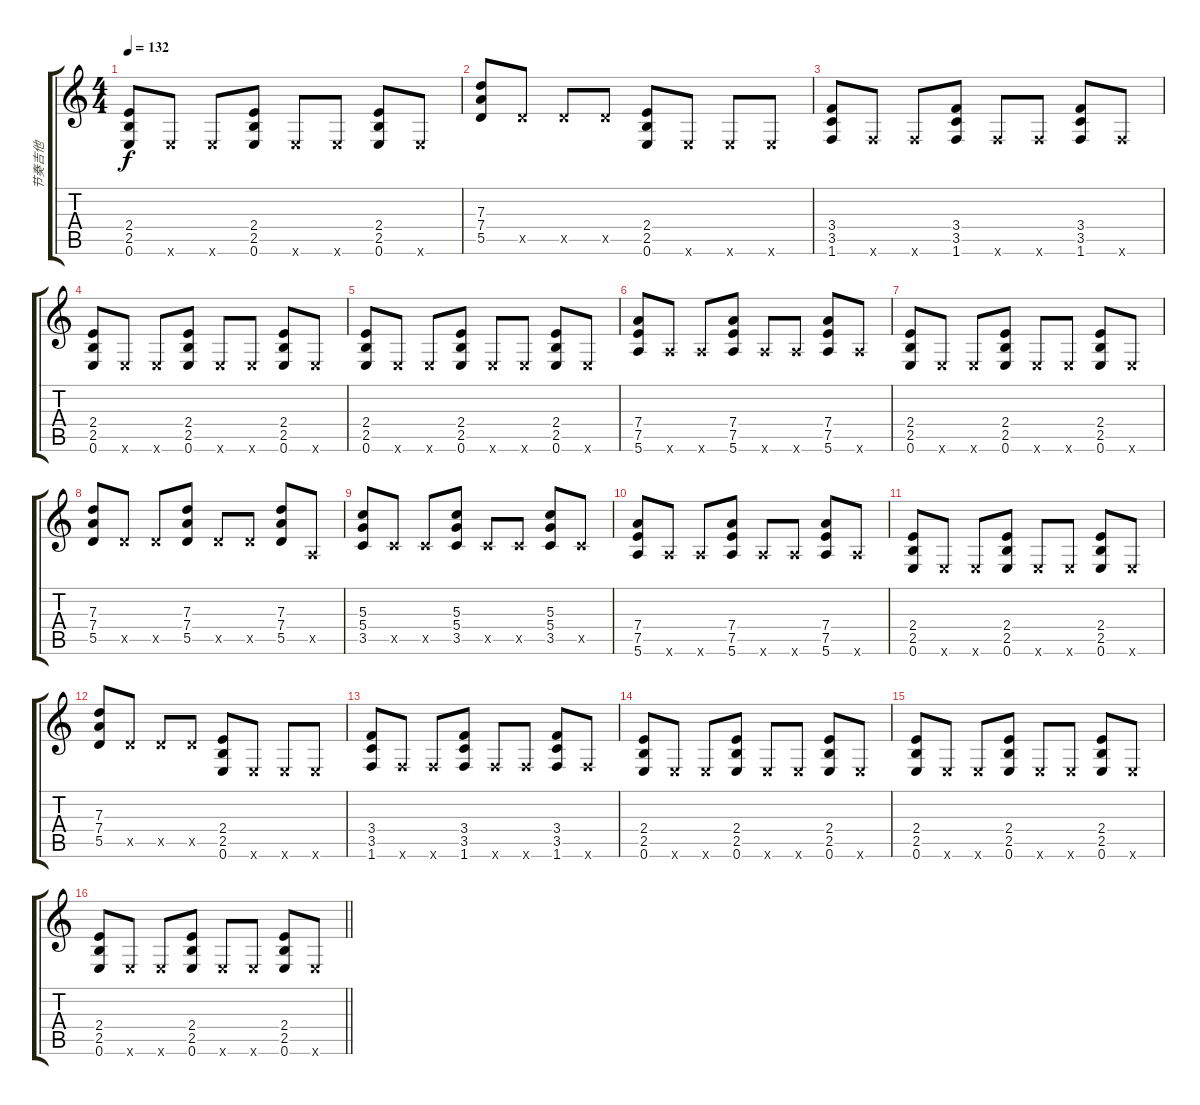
\track ("节奏吉他" "节奏吉他") {instrument distortionguitar}
\staff {score tabs}
\tuning (E4 B3 G3 D3 A2 E2) {hide}
\ts (4 4)
\tempo 132
\clef g2
\ks c
(2.4 2.5 0.6).8{dy f} 0.6{x}.8 0.6{x}.8 (2.4 2.5 0.6).8 0.6{x}.8 0.6{x}.8 (2.4 2.5 0.6).8 0.6{x}.8 |
(7.3 7.4 5.5).8 5.5{x}.8 5.5{x}.8 5.5{x}.8 (2.4 2.5 0.6).8 0.6{x}.8 0.6{x}.8 0.6{x}.8 |
(3.4 3.5 1.6).8 1.6{x}.8 1.6{x}.8 (3.4 3.5 1.6).8 1.6{x}.8 1.6{x}.8 (3.4 3.5 1.6).8 1.6{x}.8 |
(2.4 2.5 0.6).8 0.6{x}.8 0.6{x}.8 (2.4 2.5 0.6).8 0.6{x}.8 0.6{x}.8 (2.4 2.5 0.6).8 0.6{x}.8 |
(2.4 2.5 0.6).8 0.6{x}.8 0.6{x}.8 (2.4 2.5 0.6).8 0.6{x}.8 0.6{x}.8 (2.4 2.5 0.6).8 0.6{x}.8 |
(7.4 7.5 5.6).8 5.6{x}.8 5.6{x}.8 (7.4 7.5 5.6).8 5.6{x}.8 5.6{x}.8 (7.4 7.5 5.6).8 5.6{x}.8 |
(2.4 2.5 0.6).8 0.6{x}.8 0.6{x}.8 (2.4 2.5 0.6).8 0.6{x}.8 0.6{x}.8 (2.4 2.5 0.6).8 0.6{x}.8 |
(7.3 7.4 5.5).8 5.5{x}.8 5.5{x}.8 (7.3 7.4 5.5).8 5.5{x}.8 5.5{x}.8 (7.3 7.4 5.5).8 0.5{x}.8 |
(5.3 5.4 3.5).8 3.5{x}.8 3.5{x}.8 (5.3 5.4 3.5).8 3.5{x}.8 3.5{x}.8 (5.3 5.4 3.5).8 3.5{x}.8 |
(7.4 7.5 5.6).8 5.6{x}.8 5.6{x}.8 (7.4 7.5 5.6).8 5.6{x}.8 5.6{x}.8 (7.4 7.5 5.6).8 5.6{x}.8 |
(2.4 2.5 0.6).8 0.6{x}.8 0.6{x}.8 (2.4 2.5 0.6).8 0.6{x}.8 0.6{x}.8 (2.4 2.5 0.6).8 0.6{x}.8 |
(7.3 7.4 5.5).8 5.5{x}.8 5.5{x}.8 5.5{x}.8 (2.4 2.5 0.6).8 0.6{x}.8 0.6{x}.8 0.6{x}.8 |
(3.4 3.5 1.6).8 1.6{x}.8 1.6{x}.8 (3.4 3.5 1.6).8 1.6{x}.8 1.6{x}.8 (3.4 3.5 1.6).8 1.6{x}.8 |
(2.4 2.5 0.6).8 0.6{x}.8 0.6{x}.8 (2.4 2.5 0.6).8 0.6{x}.8 0.6{x}.8 (2.4 2.5 0.6).8 0.6{x}.8 |
(2.4 2.5 0.6).8 0.6{x}.8 0.6{x}.8 (2.4 2.5 0.6).8 0.6{x}.8 0.6{x}.8 (2.4 2.5 0.6).8 0.6{x}.8 |
\barLineRight lightlight
(2.4 2.5 0.6).8 0.6{x}.8 0.6{x}.8 (2.4 2.5 0.6).8 0.6{x}.8 0.6{x}.8 (2.4 2.5 0.6).8 0.6{x}.8
